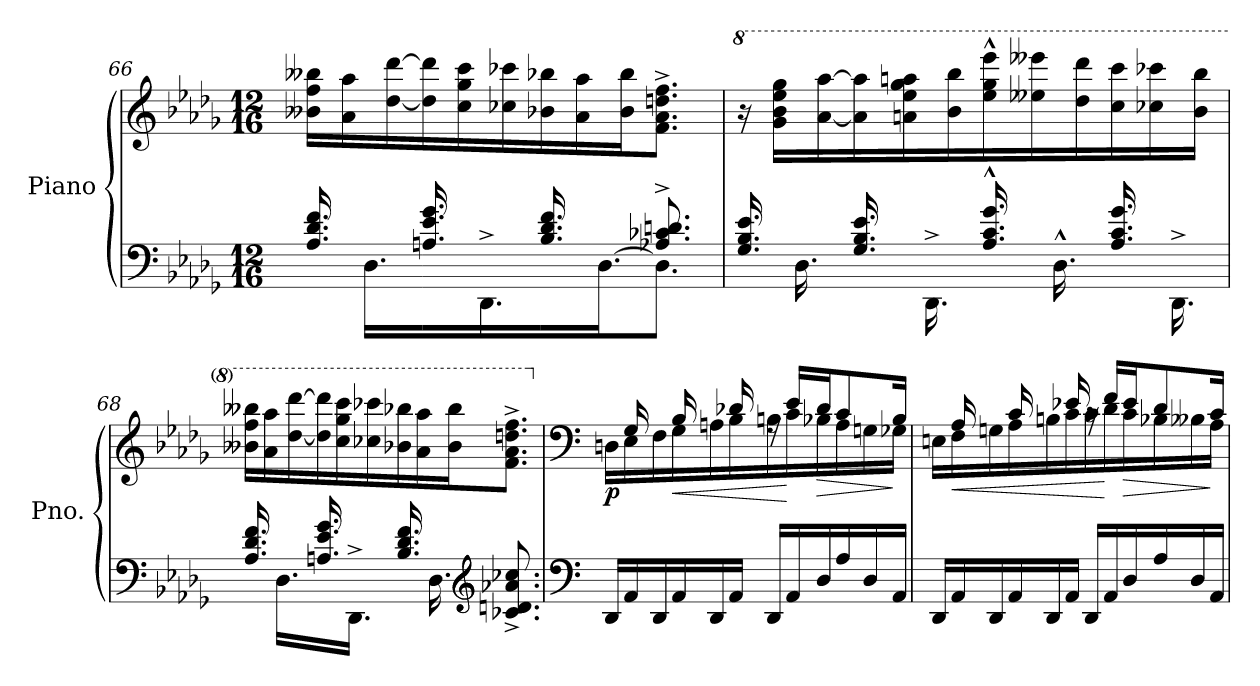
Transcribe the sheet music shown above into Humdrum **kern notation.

**kern	**kern	**dynam
*part1	*part1	*part1
*staff2	*staff1	*staff1/2
*I"Piano	*	*
*I'Pno.	*	*
*clefF4	*clefG2	*
*k[b-e-a-d-g-]	*k[b-e-a-d-g-]	*
*D-:	*D-:	*
*M12/16	*M12/16	*
=66	=66	=66
*^	*	*
16.A-/ 16.d-/ 16.f/	16.ryy	16b--X\ 16ff\ 16bb--X\LL	.
.	.	16a-\ 16aa-\	.
16.ryy	16.D-\LL	.	.
.	.	[16dd-\ [16ddd-\	.
16.An/ 16.e-/ 16.g-/	16.ryy	16dd-\] 16ddd-\]	.
.	.	16cc\ 16gg-\ 16ccc\	.
16.ryy	16.DD-^\	.	.
.	.	16cc-X\ 16ccc-X\	.
16.B-/ 16.d-/ 16.f/	16.ryy	16b-X\ 16bb-X\	.
.	.	16a-\ 16aa-\	.
16.ryy	[16.D-\J	.	.
.	.	16b-\ 16bb-\J	.
8.A-X/^ 8.c-X/^ 8.dn/^	8.D-\J]	8.f\^ 8.a-\^ 8.ddn\^ 8.ff\^J	.
!!LO:LB:g=z
=67	=67	=67	=67
*	*	*8va	*
16.G-/ 16.B-/ 16.e-/	16.ryy	16r	.
.	.	16gg-\ 16bb-\ 16eee-\ 16ggg-\LL	.
16.ryy	16.D-\	.	.
.	.	[16aa-\ [16aaa-\	.
16.G-/ 16.B-/ 16.e-/	16.ryy	16aa-\] 16aaa-\]	.
.	.	16aan\ 16eee-\ 16ggg-\ 16aaan\	.
16.ryy	16.DD-^\	.	.
.	.	16bb-\ 16bbb-\	.
16.A-/^^ 16.c/^^ 16.g-/^^	16.ryy	16eee-\^^ 16ggg-\^^ 16eeee-\^^	.
.	.	16eee--X\ 16eeee--X\	.
16.ryy	16.D-^^\	.	.
.	.	16ddd-\ 16dddd-\	.
16.A-/ 16.c/ 16.g-/	16.ryy	16ccc\ 16cccc\	.
.	.	16ccc-X\ 16cccc-X\	.
16.ryy	16.DD-^\	.	.
.	.	16bb-\ 16bbb-\JJ	.
=68	=68	=68	=68
16.A-/ 16.d-/ 16.f/	16.ryy	16bb--X\ 16fff\ 16bbb--X\LL	.
.	.	16aa-\ 16aaa-\	.
16.ryy	16.D-\LL	.	.
.	.	[16ddd-\ [16dddd-\	.
16.An/ 16.e-/ 16.g-/	16.ryy	16ddd-\] 16dddd-\]	.
.	.	16ccc\ 16ggg-\ 16cccc\	.
16.ryy	16.DD-^\JJ	.	.
.	.	16ccc-X\ 16cccc-X\	.
16.B-/ 16.d-/ 16.f/	16.ryy	16bb-X\ 16bbb-X\	.
.	.	16aa-\ 16aaa-\	.
16.ryy	16.D-\	.	.
.	.	16bb-\ 16bbb-\J	.
*clefG2	*	*	*
8.c-X/^ 8.dn/^ 8.a-X/^ 8.cc-X/^	8.ryy	8.ff\^ 8.aa-\^ 8.dddn\^ 8.fff\^J	.
*v	*v	*	*
!!LO:LB:g=z
=69	=69	=69
*clefF4	*clefF4	*
*	*X8va	*
*^	*^	*
!	!	!	!	!LO:DY:b
*v	*v	*	*	*
16DD-/LL	16ryy	16Dn\LL	p
16AA-/	16G-/	16E-\	.
16DD-/	16ryy	16F\	.
!	!	!	!LO:HP:b
16AA-/	16B-/	16G-\	<
16DD-/	16ryy	16An\	.
16AA-/JJ	16d-X/	16B-\	.
16DD-/LL	16rA	16Bn\	.
16AA-/	16e-/LL	16c\	[
!	!	!	!LO:HP:b
16D-/	16d-/J	16B-X\	>
16A-/	8c/	16A\	.
16D-/	.	16Gn\	.
16AA-/JJ	16B-/Jk	16G-X\JJ	]
!!LO:LB:g=z	!!
=70	=70	=70	=70
16DD-/LL	16ryy	16En\LL	.
!	!	!	!LO:HP:b
16AA-/	16A-/	16F\	<
16DD-/	16ryy	16Gn\	.
16AA-/	16c/	16A-\	.
16DD-/	16ryy	16Bn\	.
16AA-/JJ	16e-X/	16c\	.
16DD-/LL	16rc	16c\	.
16AA-/	16f/LL	16d-\	[
!	!	!	!LO:HP:b
16D-/	16e-/J	16c\	>
16A-/	8d-/	16B-X\	.
16D-/	.	16B--X\	.
16AA-/JJ	16c/Jk	16A-\JJ	]
*	*v	*v	*
=	=	=
*-	*-	*-
